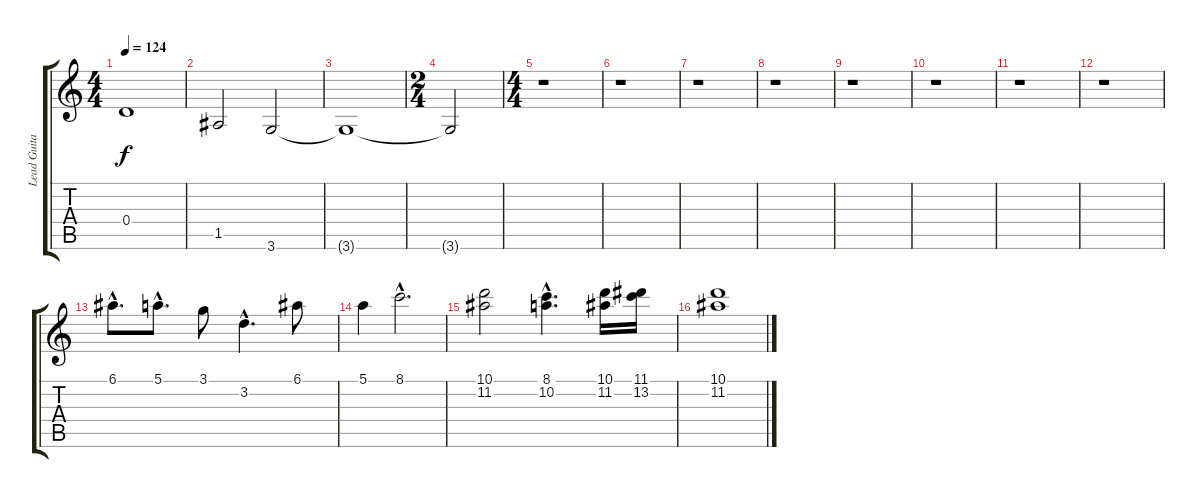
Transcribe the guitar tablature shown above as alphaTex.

\track ("Lead Guitar" "Lead Guita") {instrument distortionguitar}
\staff {score tabs}
\tuning (E4 B3 G3 D3 A2 E2) {hide}
\ts (4 4)
\tempo 124
\clef g2
\ks c
0.4.1{dy f} |
1.5.2 3.6.2 |
3.6{t}.1 |
\ts (2 4)
3.6{t}.2 |
\ts (4 4)
r.1 |
r.1 |
r.1 |
r.1 |
r.1 |
r.1 |
r.1 |
r.1 |
6.1{hac}.8{d} 5.1{hac}.8{d} 3.1.8 3.2{hac}.4{d} 6.1.8 |
5.1.4 8.1{hac}.2{d} |
(10.1 11.2).2 (8.1{hac} 10.2{hac}).4{d} (10.1 11.2).16 (11.1 13.2).16 |
(10.1 11.2).1
